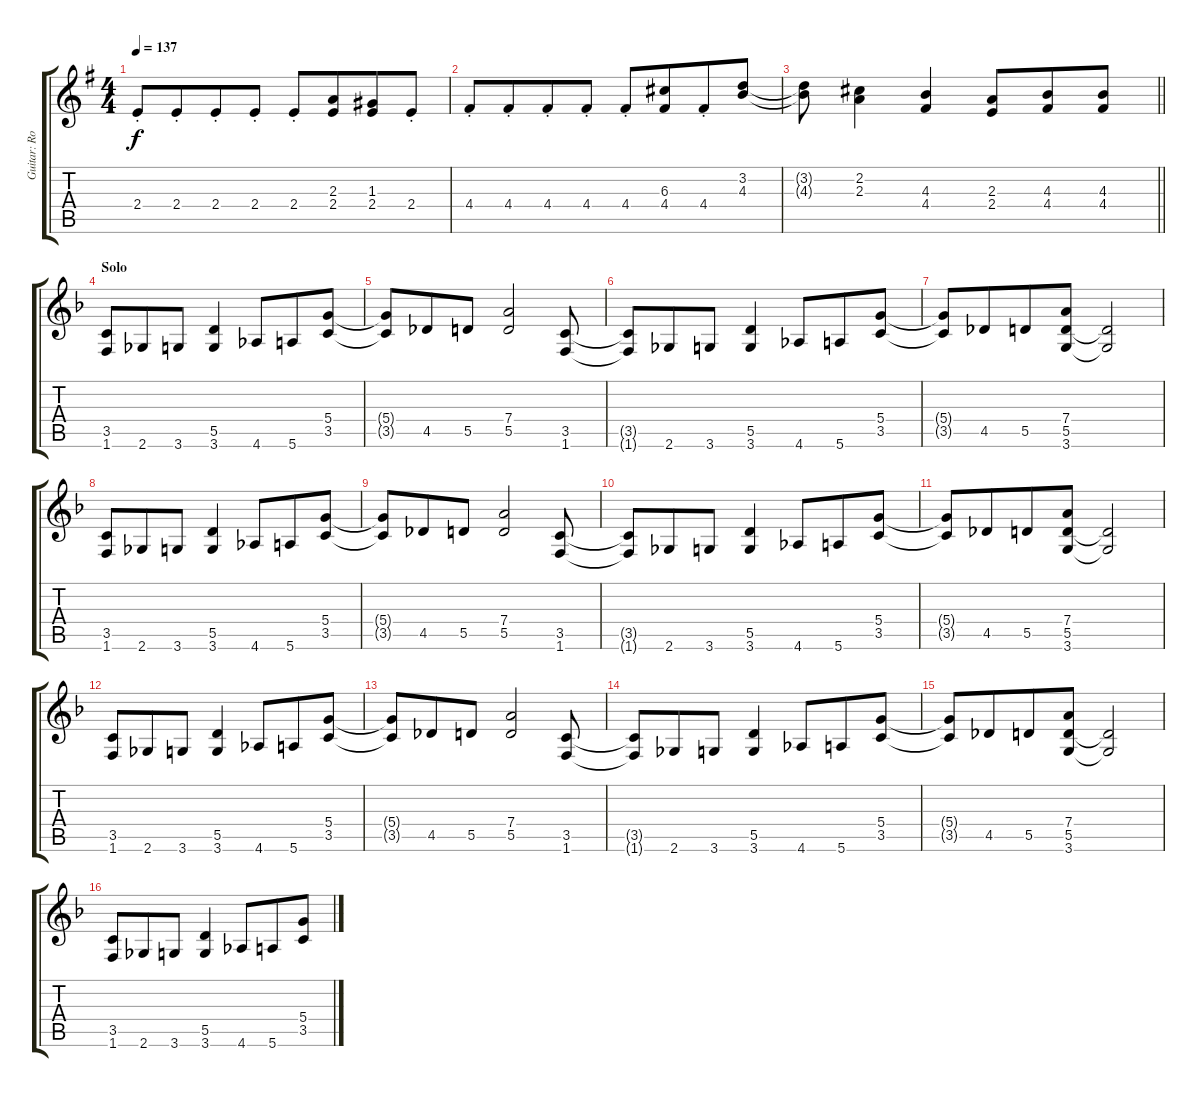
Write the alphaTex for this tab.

\track ("Guitar: Robbin" "Guitar: Ro") {instrument distortionguitar}
\staff {score tabs}
\tuning (E4 B3 G3 D3 A2 E2) {hide}
\ts (4 4)
\tempo 137
\clef g2
\ks g
2.4{st}.8{dy f} 2.4{st}.8{beam merge} 2.4{st}.8 2.4{st}.8 2.4{st}.8 (2.3 2.4).8{beam merge} (1.3 2.4).8 2.4{st}.8 |
4.4{st}.8 4.4{st}.8{beam merge} 4.4{st}.8 4.4{st}.8 4.4{st}.8 (6.3 4.4).8{beam merge} 4.4{st}.8 (3.2 4.3).8 |
\barLineRight lightlight
(3.2{t} 4.3{t}).8 (2.2 2.3).4 (4.3 4.4).4 (2.3 2.4).8{beam merge} (4.3 4.4).8 (4.3 4.4).8 |
\section ("" "Solo")
\ks f
(3.5 1.6).8 2.6.8{beam merge} 3.6.8 (5.5 3.6).4 4.6.8{beam merge} 5.6.8 (5.4 3.5).8 |
(5.4{t} 3.5{t}).8 4.5.8{beam merge} 5.5.8 (7.4 5.5).2 (3.5 1.6).8 |
(3.5{t} 1.6{t}).8 2.6.8{beam merge} 3.6.8 (5.5 3.6).4 4.6.8{beam merge} 5.6.8 (5.4 3.5).8 |
(5.4{t} 3.5{t}).8 4.5.8{beam merge} 5.5.8 (7.4 5.5 3.6).8 (5.5{t} 3.6{t}).2 |
(3.5 1.6).8 2.6.8{beam merge} 3.6.8 (5.5 3.6).4 4.6.8{beam merge} 5.6.8 (5.4 3.5).8 |
(5.4{t} 3.5{t}).8 4.5.8{beam merge} 5.5.8 (7.4 5.5).2 (3.5 1.6).8 |
(3.5{t} 1.6{t}).8 2.6.8{beam merge} 3.6.8 (5.5 3.6).4 4.6.8{beam merge} 5.6.8 (5.4 3.5).8 |
(5.4{t} 3.5{t}).8 4.5.8{beam merge} 5.5.8 (7.4 5.5 3.6).8 (5.5{t} 3.6{t}).2 |
(3.5 1.6).8 2.6.8{beam merge} 3.6.8 (5.5 3.6).4 4.6.8{beam merge} 5.6.8 (5.4 3.5).8 |
(5.4{t} 3.5{t}).8 4.5.8{beam merge} 5.5.8 (7.4 5.5).2 (3.5 1.6).8 |
(3.5{t} 1.6{t}).8 2.6.8{beam merge} 3.6.8 (5.5 3.6).4 4.6.8{beam merge} 5.6.8 (5.4 3.5).8 |
(5.4{t} 3.5{t}).8 4.5.8{beam merge} 5.5.8 (7.4 5.5 3.6).8 (5.5{t} 3.6{t}).2 |
(3.5 1.6).8 2.6.8{beam merge} 3.6.8 (5.5 3.6).4 4.6.8{beam merge} 5.6.8 (5.4 3.5).8
